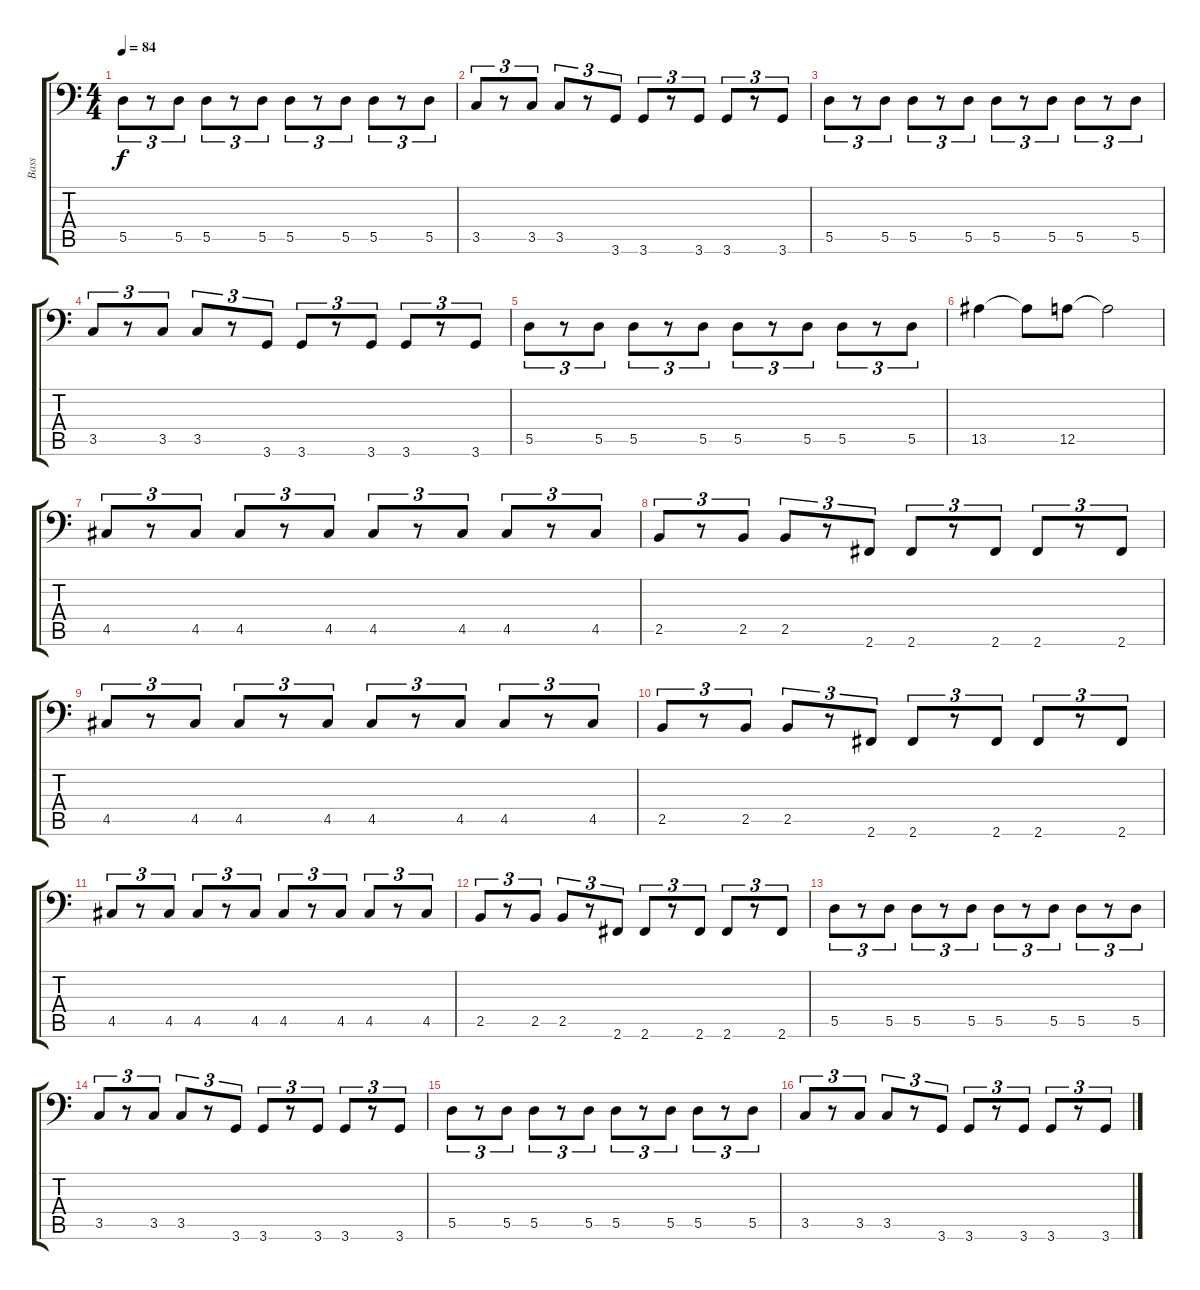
\track ("Bass" "Bass") {instrument slapbass1}
\staff {score tabs}
\tuning (E3 B2 G2 D2 A1 E1) {hide}
\ts (4 4)
\tempo 84
\clef f4
\ks c
5.5.8{tu (3 2) dy f} r.8{tu (3 2)} 5.5.8{tu (3 2)} 5.5.8{tu (3 2)} r.8{tu (3 2)} 5.5.8{tu (3 2)} 5.5.8{tu (3 2)} r.8{tu (3 2)} 5.5.8{tu (3 2)} 5.5.8{tu (3 2)} r.8{tu (3 2)} 5.5.8{tu (3 2)} |
3.5.8{tu (3 2)} r.8{tu (3 2)} 3.5.8{tu (3 2)} 3.5.8{tu (3 2)} r.8{tu (3 2)} 3.6.8{tu (3 2)} 3.6.8{tu (3 2)} r.8{tu (3 2)} 3.6.8{tu (3 2)} 3.6.8{tu (3 2)} r.8{tu (3 2)} 3.6.8{tu (3 2)} |
5.5.8{tu (3 2)} r.8{tu (3 2)} 5.5.8{tu (3 2)} 5.5.8{tu (3 2)} r.8{tu (3 2)} 5.5.8{tu (3 2)} 5.5.8{tu (3 2)} r.8{tu (3 2)} 5.5.8{tu (3 2)} 5.5.8{tu (3 2)} r.8{tu (3 2)} 5.5.8{tu (3 2)} |
3.5.8{tu (3 2)} r.8{tu (3 2)} 3.5.8{tu (3 2)} 3.5.8{tu (3 2)} r.8{tu (3 2)} 3.6.8{tu (3 2)} 3.6.8{tu (3 2)} r.8{tu (3 2)} 3.6.8{tu (3 2)} 3.6.8{tu (3 2)} r.8{tu (3 2)} 3.6.8{tu (3 2)} |
5.5.8{tu (3 2)} r.8{tu (3 2)} 5.5.8{tu (3 2)} 5.5.8{tu (3 2)} r.8{tu (3 2)} 5.5.8{tu (3 2)} 5.5.8{tu (3 2)} r.8{tu (3 2)} 5.5.8{tu (3 2)} 5.5.8{tu (3 2)} r.8{tu (3 2)} 5.5.8{tu (3 2)} |
13.5.4 13.5{t}.8 12.5.8 12.5{t}.2 |
4.5.8{tu (3 2)} r.8{tu (3 2)} 4.5.8{tu (3 2)} 4.5.8{tu (3 2)} r.8{tu (3 2)} 4.5.8{tu (3 2)} 4.5.8{tu (3 2)} r.8{tu (3 2)} 4.5.8{tu (3 2)} 4.5.8{tu (3 2)} r.8{tu (3 2)} 4.5.8{tu (3 2)} |
2.5.8{tu (3 2)} r.8{tu (3 2)} 2.5.8{tu (3 2)} 2.5.8{tu (3 2)} r.8{tu (3 2)} 2.6.8{tu (3 2)} 2.6.8{tu (3 2)} r.8{tu (3 2)} 2.6.8{tu (3 2)} 2.6.8{tu (3 2)} r.8{tu (3 2)} 2.6.8{tu (3 2)} |
4.5.8{tu (3 2)} r.8{tu (3 2)} 4.5.8{tu (3 2)} 4.5.8{tu (3 2)} r.8{tu (3 2)} 4.5.8{tu (3 2)} 4.5.8{tu (3 2)} r.8{tu (3 2)} 4.5.8{tu (3 2)} 4.5.8{tu (3 2)} r.8{tu (3 2)} 4.5.8{tu (3 2)} |
2.5.8{tu (3 2)} r.8{tu (3 2)} 2.5.8{tu (3 2)} 2.5.8{tu (3 2)} r.8{tu (3 2)} 2.6.8{tu (3 2)} 2.6.8{tu (3 2)} r.8{tu (3 2)} 2.6.8{tu (3 2)} 2.6.8{tu (3 2)} r.8{tu (3 2)} 2.6.8{tu (3 2)} |
4.5.8{tu (3 2)} r.8{tu (3 2)} 4.5.8{tu (3 2)} 4.5.8{tu (3 2)} r.8{tu (3 2)} 4.5.8{tu (3 2)} 4.5.8{tu (3 2)} r.8{tu (3 2)} 4.5.8{tu (3 2)} 4.5.8{tu (3 2)} r.8{tu (3 2)} 4.5.8{tu (3 2)} |
2.5.8{tu (3 2)} r.8{tu (3 2)} 2.5.8{tu (3 2)} 2.5.8{tu (3 2)} r.8{tu (3 2)} 2.6.8{tu (3 2)} 2.6.8{tu (3 2)} r.8{tu (3 2)} 2.6.8{tu (3 2)} 2.6.8{tu (3 2)} r.8{tu (3 2)} 2.6.8{tu (3 2)} |
5.5.8{tu (3 2)} r.8{tu (3 2)} 5.5.8{tu (3 2)} 5.5.8{tu (3 2)} r.8{tu (3 2)} 5.5.8{tu (3 2)} 5.5.8{tu (3 2)} r.8{tu (3 2)} 5.5.8{tu (3 2)} 5.5.8{tu (3 2)} r.8{tu (3 2)} 5.5.8{tu (3 2)} |
3.5.8{tu (3 2)} r.8{tu (3 2)} 3.5.8{tu (3 2)} 3.5.8{tu (3 2)} r.8{tu (3 2)} 3.6.8{tu (3 2)} 3.6.8{tu (3 2)} r.8{tu (3 2)} 3.6.8{tu (3 2)} 3.6.8{tu (3 2)} r.8{tu (3 2)} 3.6.8{tu (3 2)} |
5.5.8{tu (3 2)} r.8{tu (3 2)} 5.5.8{tu (3 2)} 5.5.8{tu (3 2)} r.8{tu (3 2)} 5.5.8{tu (3 2)} 5.5.8{tu (3 2)} r.8{tu (3 2)} 5.5.8{tu (3 2)} 5.5.8{tu (3 2)} r.8{tu (3 2)} 5.5.8{tu (3 2)} |
3.5.8{tu (3 2)} r.8{tu (3 2)} 3.5.8{tu (3 2)} 3.5.8{tu (3 2)} r.8{tu (3 2)} 3.6.8{tu (3 2)} 3.6.8{tu (3 2)} r.8{tu (3 2)} 3.6.8{tu (3 2)} 3.6.8{tu (3 2)} r.8{tu (3 2)} 3.6.8{tu (3 2)}
